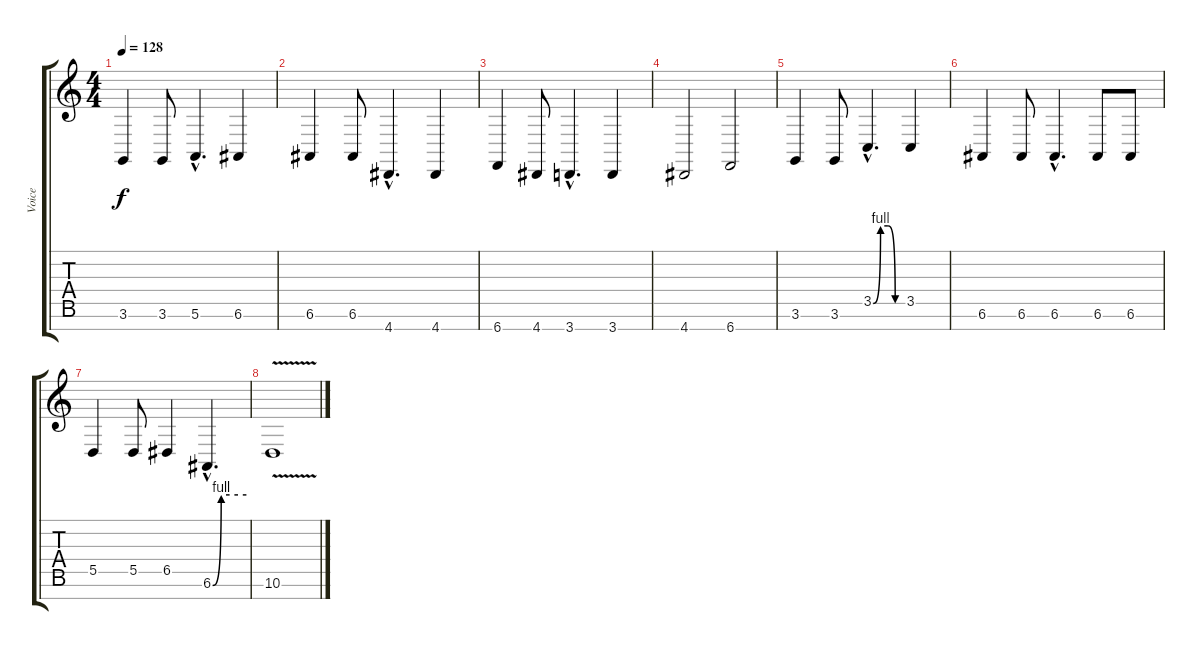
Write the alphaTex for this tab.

\track ("Voice" "Voice") {instrument accordion}
\staff {score tabs}
\tuning (E4 B3 G3 D3 A2 E2 B1) {hide}
\ts (4 4)
\tempo 128
\clef g2
\ks c
3.6.4{dy f} 3.6.8 5.6{hac}.4{d} 6.6.4 |
6.6.4 6.6.8 4.7{hac}.4{d} 4.7.4 |
6.7.4 4.7.8 3.7{hac}.4{d} 3.7.4 |
4.7.2 6.7.2 |
3.6.4 3.6.8 3.5{be (custom 0 0 15 4 30 4 45 0 60 0) hac}.4{d} 3.5.4 |
6.6.4 6.6.8 6.6{hac}.4{d} 6.6.8 6.6.8 |
5.5.4 5.5.8 6.5.4 6.6{be (custom 0 0 15 4 30 4 45 4 60 4) hac}.4{d} |
10.6{v}.1
